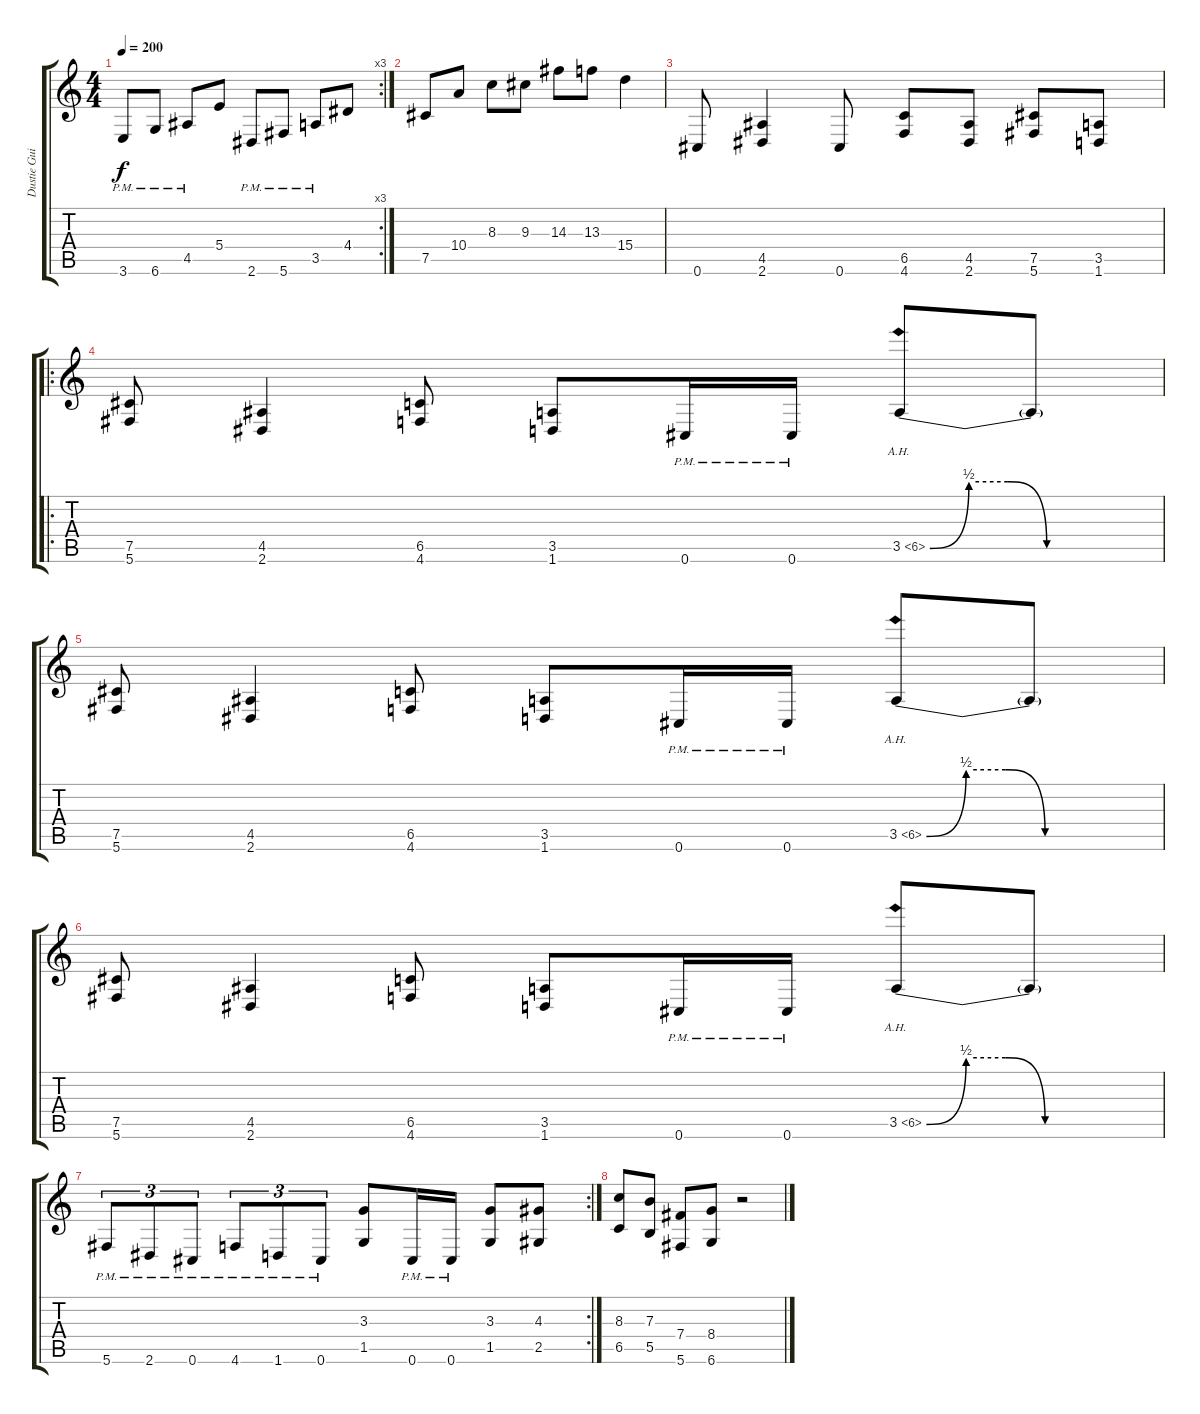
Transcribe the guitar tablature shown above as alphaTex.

\track ("Dustie Guitar" "Dustie Gui") {instrument distortionguitar}
\staff {score tabs}
\tuning (Db4 Ab3 E3 B2 Gb2 Db2) {hide}
\rc 3
\ts (4 4)
\tempo 200
\clef g2
\ks c
3.6{pm}.8{dy f} 6.6{pm}.8 4.5{pm}.8 5.4.8 2.6{pm}.8 5.6{pm}.8 3.5{pm}.8 4.4.8 |
7.5.8 10.4.8 8.3.8 9.3.8 14.3.8 13.3.8 15.4.4 |
0.6.8 (4.5 2.6).4 0.6.8 (6.5 4.6).8 (4.5 2.6).8 (7.5 5.6).8 (3.5 1.6).8 |
\ro
(7.5 5.6).8 (4.5 2.6).4 (6.5 4.6).8 (3.5 1.6).8 0.6{pm}.16 0.6{pm}.16 3.5{be (custom 0 0 10 2 20 2 30 0 60 0) ah 3}.8 3.5{t}.8 |
(7.5 5.6).8 (4.5 2.6).4 (6.5 4.6).8 (3.5 1.6).8 0.6{pm}.16 0.6{pm}.16 3.5{be (custom 0 0 10 2 20 2 30 0 60 0) ah 3}.8 3.5{t}.8 |
(7.5 5.6).8 (4.5 2.6).4 (6.5 4.6).8 (3.5 1.6).8 0.6{pm}.16 0.6{pm}.16 3.5{be (custom 0 0 10 2 20 2 30 0 60 0) ah 3}.8 3.5{t}.8 |
\rc 2
5.6{pm}.8{tu (3 2)} 2.6{pm}.8{tu (3 2)} 0.6{pm}.8{tu (3 2)} 4.6{pm}.8{tu (3 2)} 1.6{pm}.8{tu (3 2)} 0.6{pm}.8{tu (3 2)} (3.3 1.5).8 0.6{pm}.16 0.6{pm}.16 (3.3 1.5).8 (4.3 2.5).8 |
(8.3 6.5).8 (7.3 5.5).8 (7.4 5.6).8 (8.4 6.6).8 r.2
